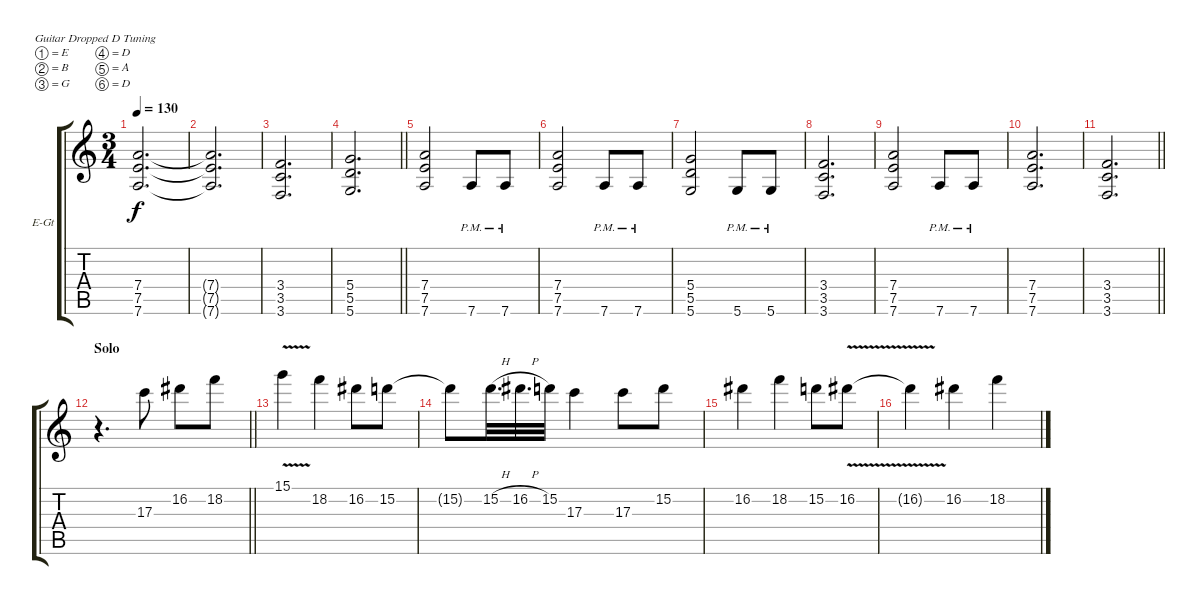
\bracketExtendMode groupsimilarinstruments
\firstSystemTrackNameOrientation horizontal
\otherSystemsTrackNameOrientation horizontal
\track ("Lead Guitar" "E-Gt") {instrument distortionguitar}
\staff {score tabs}
\tuning (E4 B3 G3 D3 A2 D2)
\ts (3 4)
\tempo 130
\clef g2
\ks c
(7.4 7.5 7.6).2{d dy f} |
(7.4{t} 7.5{t} 7.6{t}).2{d} |
(3.4 3.5 3.6).2{d} |
\barLineRight lightlight
(5.4 5.5 5.6).2{d} |
(7.4 7.5 7.6).2 7.6{pm}.8 7.6{pm}.8 |
(7.4 7.5 7.6).2 7.6{pm}.8 7.6{pm}.8 |
(5.4 5.5 5.6).2 5.6{pm}.8 5.6{pm}.8 |
(3.4 3.5 3.6).2{d} |
\scale
0.171309 (7.4 7.5 7.6).2 7.6{pm}.8 7.6{pm}.8 |
\scale
0.0849582 (7.4 7.5 7.6).2{d} |
\scale
0.0849582
\barLineRight lightlight
(3.4 3.5 3.6).2{d} |
\section ("" "Solo")
\scale
0.172702
\barLineRight lightlight
r.4{d} 17.3.8 16.2.8 18.2.8 |
\scale
0.178843 15.1{v}.4 18.2.4 16.2.8 15.2.8 |
\scale
0.307439 15.2{t}.8 15.2{h}.32{d} 16.2{h}.32{d} 15.2.32 17.3.4 17.3.8 15.2.8 |
16.2.4 18.2.4 15.2.8 16.2{v}.8 |
16.2{v t}.4 16.2.4 18.2.4
